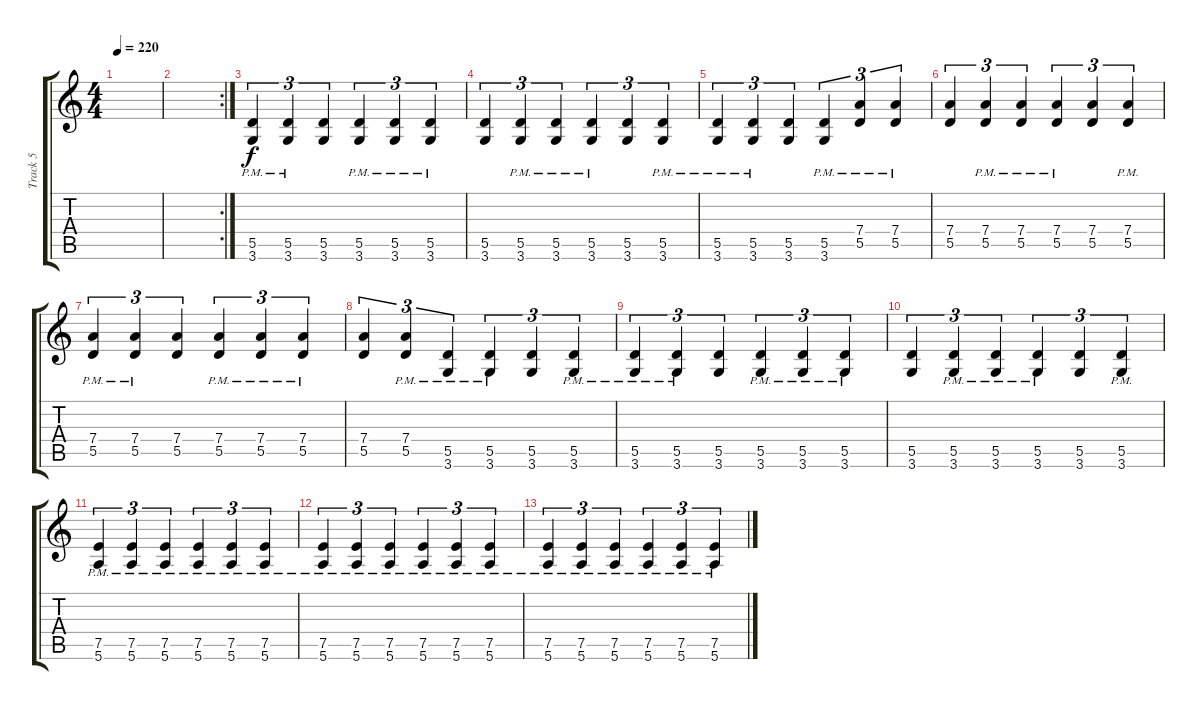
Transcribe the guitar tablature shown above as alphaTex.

\track ("Track 5" "Track 5") {instrument overdrivenguitar}
\staff {score tabs}
\tuning (E4 B3 G3 D3 A2 E2) {hide}
\ts (4 4)
\tempo 220
\clef g2
\ks c
|
\rc 2
|
(5.5{pm} 3.6{pm}).4{tu (3 2)} (5.5{pm} 3.6{pm}).4{tu (3 2)} (5.5 3.6).4{tu (3 2)} (5.5{pm} 3.6{pm}).4{tu (3 2)} (5.5{pm} 3.6{pm}).4{tu (3 2)} (5.5{pm} 3.6{pm}).4{tu (3 2)} |
(5.5 3.6).4{tu (3 2)} (5.5{pm} 3.6{pm}).4{tu (3 2)} (5.5{pm} 3.6{pm}).4{tu (3 2)} (5.5{pm} 3.6{pm}).4{tu (3 2)} (5.5 3.6).4{tu (3 2)} (5.5{pm} 3.6{pm}).4{tu (3 2)} |
(5.5{pm} 3.6{pm}).4{tu (3 2)} (5.5{pm} 3.6{pm}).4{tu (3 2)} (5.5 3.6).4{tu (3 2)} (5.5{pm} 3.6{pm}).4{tu (3 2)} (7.4{pm} 5.5{pm}).4{tu (3 2)} (7.4{pm} 5.5{pm}).4{tu (3 2)} |
(7.4 5.5).4{tu (3 2)} (7.4{pm} 5.5{pm}).4{tu (3 2)} (7.4{pm} 5.5{pm}).4{tu (3 2)} (7.4{pm} 5.5{pm}).4{tu (3 2)} (7.4 5.5).4{tu (3 2)} (7.4{pm} 5.5{pm}).4{tu (3 2)} |
(7.4{pm} 5.5{pm}).4{tu (3 2)} (7.4{pm} 5.5{pm}).4{tu (3 2)} (7.4 5.5).4{tu (3 2)} (7.4{pm} 5.5{pm}).4{tu (3 2)} (7.4{pm} 5.5{pm}).4{tu (3 2)} (7.4{pm} 5.5{pm}).4{tu (3 2)} |
(7.4 5.5).4{tu (3 2)} (7.4 5.5{pm}).4{tu (3 2)} (5.5{pm} 3.6{pm}).4{tu (3 2)} (5.5{pm} 3.6{pm}).4{tu (3 2)} (5.5 3.6).4{tu (3 2)} (5.5{pm} 3.6{pm}).4{tu (3 2)} |
(5.5{pm} 3.6{pm}).4{tu (3 2)} (5.5{pm} 3.6{pm}).4{tu (3 2)} (5.5 3.6).4{tu (3 2)} (5.5{pm} 3.6{pm}).4{tu (3 2)} (5.5{pm} 3.6{pm}).4{tu (3 2)} (5.5{pm} 3.6{pm}).4{tu (3 2)} |
(5.5 3.6).4{tu (3 2)} (5.5{pm} 3.6{pm}).4{tu (3 2)} (5.5{pm} 3.6{pm}).4{tu (3 2)} (5.5{pm} 3.6{pm}).4{tu (3 2)} (5.5 3.6).4{tu (3 2)} (5.5{pm} 3.6{pm}).4{tu (3 2)} |
(7.5{pm} 5.6{pm}).4{tu (3 2)} (7.5{pm} 5.6{pm}).4{tu (3 2)} (7.5{pm} 5.6{pm}).4{tu (3 2)} (7.5{pm} 5.6{pm}).4{tu (3 2)} (7.5{pm} 5.6{pm}).4{tu (3 2)} (7.5{pm} 5.6{pm}).4{tu (3 2)} |
(7.5{pm} 5.6{pm}).4{tu (3 2)} (7.5{pm} 5.6{pm}).4{tu (3 2)} (7.5{pm} 5.6{pm}).4{tu (3 2)} (7.5{pm} 5.6{pm}).4{tu (3 2)} (7.5{pm} 5.6{pm}).4{tu (3 2)} (7.5{pm} 5.6{pm}).4{tu (3 2)} |
(7.5{pm} 5.6{pm}).4{tu (3 2)} (7.5{pm} 5.6{pm}).4{tu (3 2)} (7.5{pm} 5.6{pm}).4{tu (3 2)} (7.5{pm} 5.6{pm}).4{tu (3 2)} (7.5{pm} 5.6{pm}).4{tu (3 2)} (7.5{pm} 5.6{pm}).4{tu (3 2)}
